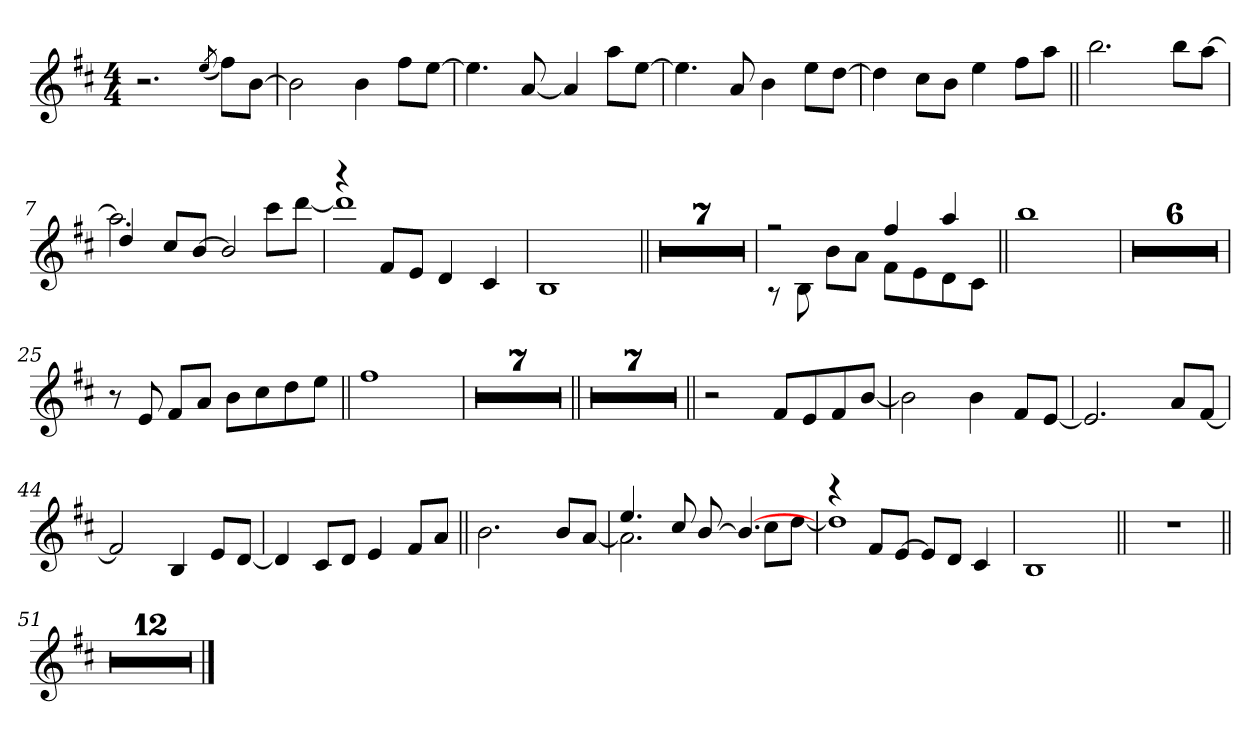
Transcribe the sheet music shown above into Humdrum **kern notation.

**kern
*part1
*staff1
!!LO:PB:g=z
*clefG2
*k[f#c#]
*D:
*M4/4
*MM88
=1
2.r
(8qeei/
8ff#i\L)
[>8bi\J
=2
2bi\]
4bi\
8ff#i\L
[>8eei\J
=3
4.eei\]
[<8ai/
4ai/]
8aai\L
[>8eei\J
=4
4.eei\]
8ai/
4bi\
8eei\L
[>8ddi\J
!!LO:LB:g=z
=5
4ddi\]
8cc#i\L
8bi\J
4eei\
8ff#i\L
8aai\J
=6||
2.bbi\
8bbi\L
[>8aai\J
=7
*^
4ddi/	2.aai\]
8cc#i/L	.
[>8bi/J	.
2bi/]	.
.	8ccc#i\L
.	[<8dddi\J
=8	=8
4r	1dddi]
8f#i/L	.
8ei/J	.
4di/	.
4c#i/	.
*v	*v
=9
1Bi
=10||
1r
!!LO:LB:g=z
=11
1r
=12
1r
=13
1r
=14
1r
=15
1r
=16
1r
=17
*^
2r	8r
.	8Bi\
.	8bi\L
.	8ai\J
4ff#i/	8f#i\L
.	8ei\
4aai/	8di\
.	8c#i\J
*v	*v
=18||
1bbi
!!LO:LB:g=z
=19
1r
=20
1r
=21
1r
=22
1r
=23
1r
=24
1r
=25
8r
8ei/
8f#i/L
8ai/J
8bi\L
8cc#i\
8ddi\
8eei\J
=26||
1ff#i
!!LO:LB:g=z
=27
1r
=28
1r
=29
1r
=30
1r
=31
1r
=32
1r
=33
1r
=34||
1r
=35
1r
!!LO:LB:g=z
=36
1r
=37
1r
=38
1r
=39
1r
=40
1r
=41||
2r
8f#i/L
8ei/
8f#i/
[<8bi/J
=42
2bi\]
4bi\
8f#i/L
[<8ei/J
!!LO:LB:g=z
=43
2.ei/]
8ai/L
[<8f#i/J
=44
2f#i/]
4Bi/
8ei/L
[<8di/J
=45
4di/]
8c#i/L
8di/J
4ei/
8f#i/L
8ai/J
=46||
2.bi\
8bi/L
[<8ai/J
=47
*^
4.eei/	2.ai\]
8cc#i/	.
[>8bi/	.
4.bi/_>	.
.	8cc#i\L
.	[<8ddi\J
!!LO:LB:g=z	!!
=48	=48
4r	1ddi]
8f#i/L	.
[>8ei/J	.
8ei/L]	.
8di/J	.
4c#i/	.
*v	*v
=49
1Bi
=50||
1r
=51||
1r
=52
1r
=53
1r
=54
1r
!!LO:LB:g=z
=55
1r
=56
1r
=57
1r
=58
1r
=59
1r
=60
1r
=61
1r
=62
1r
==
*-
